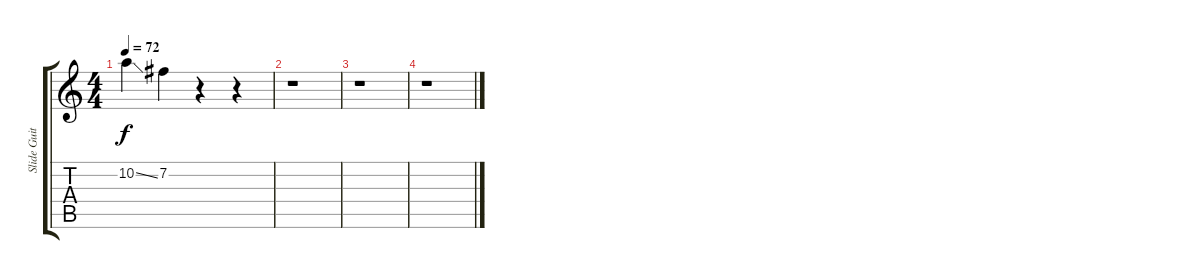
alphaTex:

\track ("Slide Guitar" "Slide Guit") {instrument electricguitarjazz}
\staff {score tabs}
\tuning (E4 B3 G3 D3 A2 E2) {hide}
\ts (4 4)
\tempo 72
\clef g2
\ks c
10.2{ss}.4{dy f} 7.2.4 r.4 r.4 |
r.1 |
r.1 |
r.1
